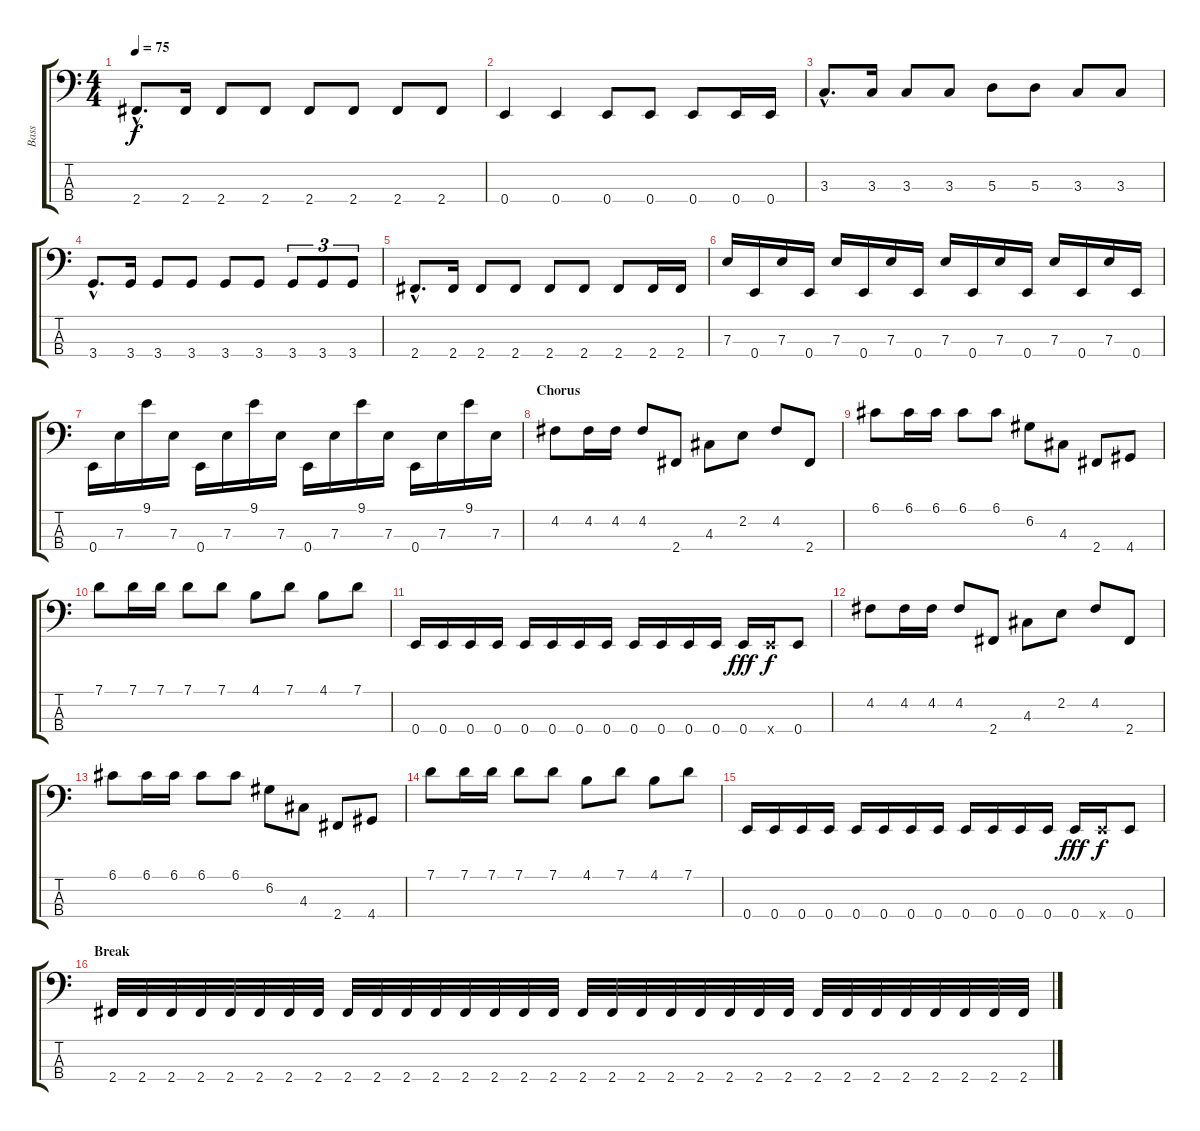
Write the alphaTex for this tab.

\track ("Bass" "Bass") {instrument electricbasspick}
\staff {score tabs}
\tuning (G2 D2 A1 E1) {hide}
\ts (4 4)
\tempo 75
\clef f4
\ks c
2.4{hac}.8{d dy f} 2.4.16 2.4.8 2.4.8 2.4.8 2.4.8 2.4.8 2.4.8 |
0.4.4 0.4.4 0.4.8 0.4.8 0.4.8 0.4.16 0.4.16 |
3.3{hac}.8{d} 3.3.16 3.3.8 3.3.8 5.3.8 5.3.8 3.3.8 3.3.8 |
3.4{hac}.8{d} 3.4.16 3.4.8 3.4.8 3.4.8 3.4.8 3.4.8{tu (3 2)} 3.4.8{tu (3 2)} 3.4.8{tu (3 2)} |
2.4{hac}.8{d} 2.4.16 2.4.8 2.4.8 2.4.8 2.4.8 2.4.8 2.4.16 2.4.16 |
7.3.16 0.4.16 7.3.16 0.4.16 7.3.16 0.4.16 7.3.16 0.4.16 7.3.16 0.4.16 7.3.16 0.4.16 7.3.16 0.4.16 7.3.16 0.4.16 |
0.4.16 7.3.16 9.1.16 7.3.16 0.4.16 7.3.16 9.1.16 7.3.16 0.4.16 7.3.16 9.1.16 7.3.16 0.4.16 7.3.16 9.1.16 7.3.16 |
\section ("" "Chorus")
4.2.8 4.2.16 4.2.16 4.2.8 2.4.8 4.3.8 2.2.8 4.2.8 2.4.8 |
6.1.8 6.1.16 6.1.16 6.1.8 6.1.8 6.2.8 4.3.8 2.4.8 4.4.8 |
7.1.8 7.1.16 7.1.16 7.1.8 7.1.8 4.1.8 7.1.8 4.1.8 7.1.8 |
0.4.16 0.4.16 0.4.16 0.4.16 0.4.16 0.4.16 0.4.16 0.4.16 0.4.16 0.4.16 0.4.16 0.4.16 0.4.16{dy fff} 0.4{x}.16{dy f} 0.4.8 |
4.2.8 4.2.16 4.2.16 4.2.8 2.4.8 4.3.8 2.2.8 4.2.8 2.4.8 |
6.1.8 6.1.16 6.1.16 6.1.8 6.1.8 6.2.8 4.3.8 2.4.8 4.4.8 |
7.1.8 7.1.16 7.1.16 7.1.8 7.1.8 4.1.8 7.1.8 4.1.8 7.1.8 |
0.4.16 0.4.16 0.4.16 0.4.16 0.4.16 0.4.16 0.4.16 0.4.16 0.4.16 0.4.16 0.4.16 0.4.16 0.4.16{dy fff} 0.4{x}.16{dy f} 0.4.8 |
\section ("" "Break")
2.4.32 2.4.32 2.4.32 2.4.32 2.4.32 2.4.32 2.4.32 2.4.32 2.4.32 2.4.32 2.4.32 2.4.32 2.4.32 2.4.32 2.4.32 2.4.32 2.4.32 2.4.32 2.4.32 2.4.32 2.4.32 2.4.32 2.4.32 2.4.32 2.4.32 2.4.32 2.4.32 2.4.32 2.4.32 2.4.32 2.4.32 2.4.32
